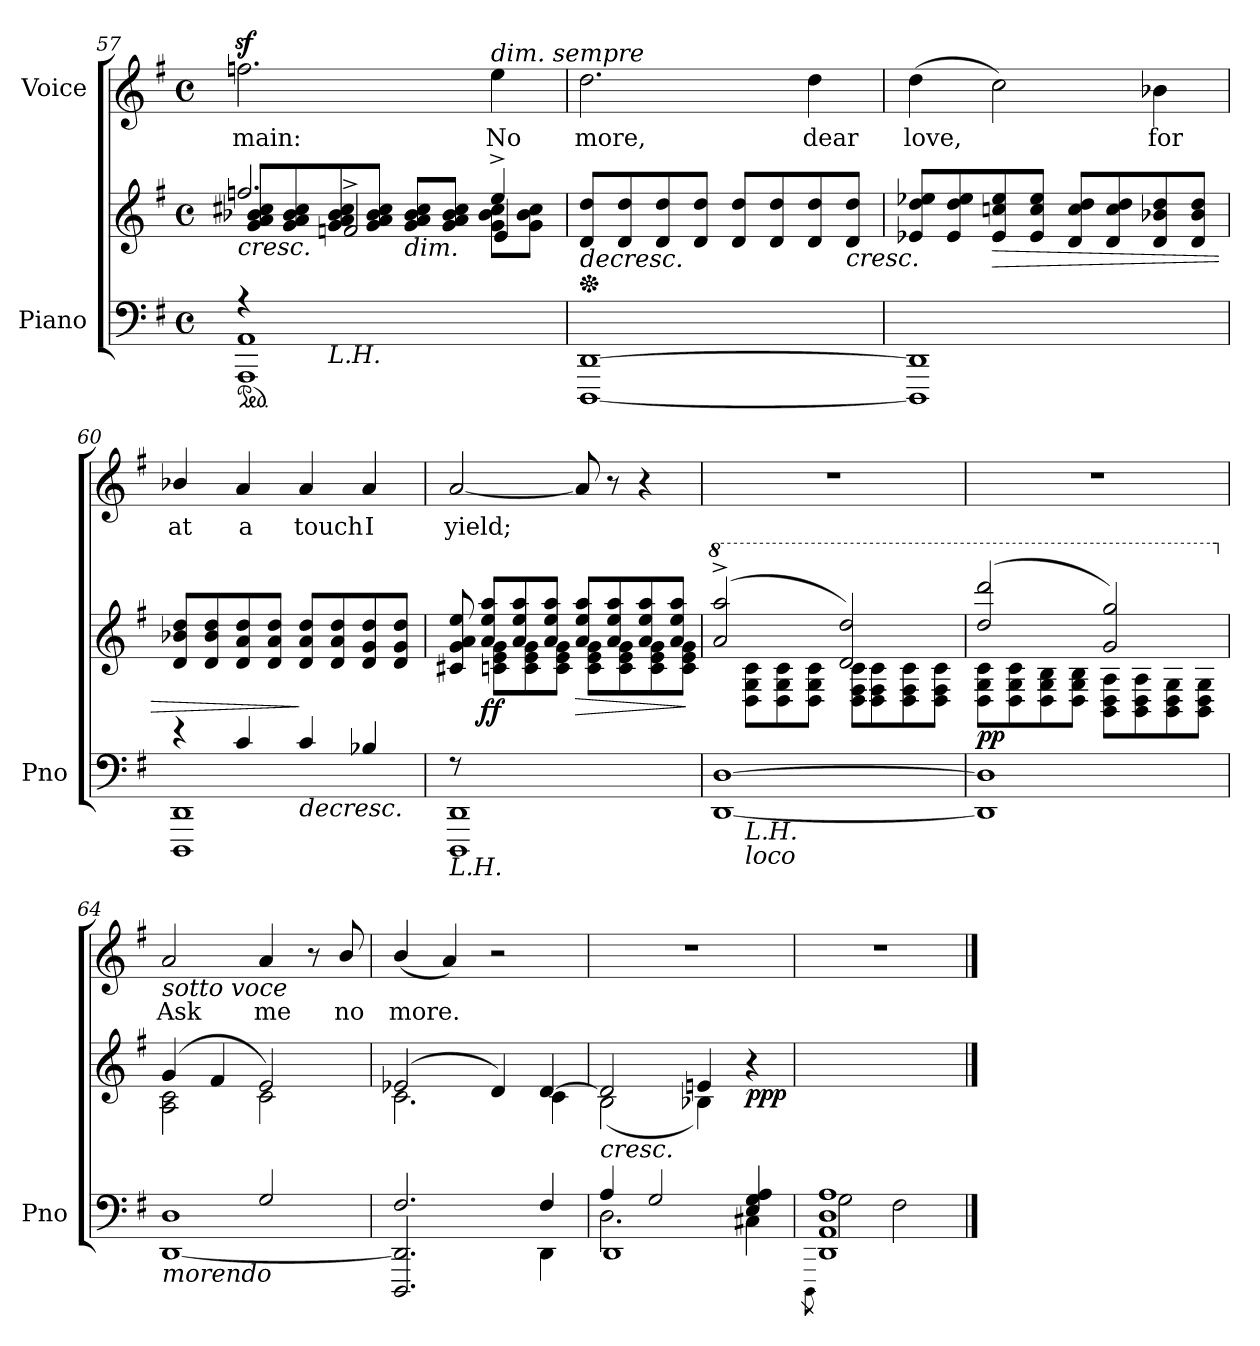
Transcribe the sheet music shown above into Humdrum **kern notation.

**kern	**kern	**dynam	**kern	**text
*part2	*part2	*part2	*part1	*part1
*staff3	*staff2	*staff2/3	*staff1	*staff1
*I"Piano	*	*	*I"Voice	*
*I'Pno	*	*	*	*
*clefF4	*clefG2	*	*clefG2	*
*k[f#]	*k[f#]	*	*k[f#]	*
*M4/4	*M4/4	*	*M4/4	*
*met(c)	*met(c)	*	*met(c)	*
*ped	*	*	*	*
=57	=57	=57	=57	=57
*^	*	*	*	*
!	!	!	!LO:HP:b	!	!LO:LY:b
*	*	*^	*	*	*
*	*	*	*^	*	*	*
4r	1AAA 1AA	2.ffn/	8g/ 8a/ 8b-X/ 8cc#X/L	4ryy	<	2.ffnz>\	main:
.	.	.	8g/ 8a/ 8b-/ 8cc#/	.	.	.	.
!LO:TX:b:i:t=L.H.	!	!	!	!	!	!	!
2.ryy	.	.	8g/ 8a/ 8b-/ 8cc#/	2fn^/	.	.	.
.	.	.	8g/ 8a/ 8b-/ 8cc#/J	.	.	.	.
!	!	!	!LO:TX:b:i:t=dim.	!	!	!	!
.	.	.	8g/ 8a/ 8b-/ 8cc#/L	.	.	.	.
.	.	.	8g/ 8a/ 8b-/ 8cc#/J	.	.	.	.
!	!	!	!	!	!	!LO:TX:a:i:t=dim. sempre	!
!	!	!	!	!	!	!	!LO:LY:b
.	.	4ee^/	8g\ 8b-\ 8cc#\L	4e/	.	4ee\	No
.	.	.	8g\ 8b-\ 8cc#\J	.	.	.	.
*v	*v	*	*	*	*	*	*
*	*v	*v	*v	*	*	*
!!LO:LB:g=z
=58	=58	=58	=58	=58
*	*Xped	*	*	*
*	*^	*	*	*
!	!	!	!LO:HP:b	!	!LO:LY:b
*	*v	*v	*	*	*
[1DDD [<1DD	8d/ 8dd/L	>	2.dd\	more,
.	8d/ 8dd/	.	.	.
.	8d/ 8dd/	.	.	.
.	8d/ 8dd/J	.	.	.
.	8d/ 8dd/L	.	.	.
.	8d/ 8dd/	.	.	.
!	!	!	!	!LO:LY:b
.	8d/ 8dd/	.	4dd\	dear
!	!	!LO:HP:n=1:b	!	!
.	8d/ 8dd/J	[ <	.	.
=59	=59	=59	=59	=59
!	!	!	!	!LO:LY:b
1DDD] 1DD]	8e-X/ 8dd/ 8ee-X/L	.	(4dd\	love,
.	8e-/ 8dd/ 8ee-/	]	.	.
!	!	!LO:HP:b	!	!
.	8e-/ 8ccn/ 8ee-/	>	2cc\)	.
.	8e-/ 8cc/ 8ee-/J	.	.	.
.	8d/ 8cc/ 8dd/L	.	.	.
.	8d/ 8cc/ 8dd/	.	.	.
!	!	!	!	!LO:LY:b
.	8d/ 8b-X/ 8dd/	.	4b-X\	for
.	8d/ 8b-/ 8dd/J	.	.	.
.	.	[	.	.
=60	=60	=60	=60	=60
*^	*	*	*	*
!	!	!	!	!	!LO:LY:b
4r	1DDD 1DD	8d/ 8b-X/ 8dd/L	.	4b-X/	at
.	.	8d/ 8b-/ 8dd/	.	.	.
!	!	!	!	!	!LO:LY:b
4c/	.	8d/ 8a/ 8dd/	.	4a/	a
.	.	8d/ 8a/ 8dd/J	.	.	.
!	!	!	!LO:HP:n=1:b=2	!	!LO:LY:b
4c/	.	8d/ 8a/ 8dd/L	] >	4a/	touch
.	.	8d/ 8a/ 8dd/	.	.	.
!	!	!	!	!	!LO:LY:b
4B-X/	.	8d/ 8g/ 8dd/	.	4a/	I
.	.	8d/ 8g/ 8dd/J	.	.	.
!!LO:PB:g=z
=61	=61	=61	=61	=61	=61
*	*	*^	*	*	*
!LO:TX:b:i:t=L.H.	!	!	!	!	!	!
!	!	!	!	!	!	!LO:LY:b
8r	1DDD 1DD	8c#X/ 8g/ 8a/ 8ee/	8ryy	.	[2a/	yield;
!	!	!	!	!LO:DY:b	!	!
2..ryy	.	8a/ 8ee/ 8aa/L	8cn\ 8e\ 8g\L	ff	.	.
.	.	8a/ 8ee/ 8aa/	8c\ 8e\ 8g\	.	.	.
.	.	8a/ 8ee/ 8aa/J	8c\ 8e\ 8g\J	.	.	.
!	!	!	!	!LO:HP:b	!	!
.	.	8a/ 8ee/ 8aa/L	8c\ 8e\ 8g\L	>	8a/]	.
.	.	8a/ 8ee/ 8aa/	8c\ 8e\ 8g\	.	8r	.
.	.	8a/ 8ee/ 8aa/	8c\ 8e\ 8g\	.	4r	.
.	.	8a/ 8ee/ 8aa/J	8c\ 8e\ 8g\J	.	.	.
*v	*v	*	*	*	*	*
*	*v	*v	*	*	*
.	.	]	.	.
=62	=62	=62	=62	=62
*^	*	*	*	*
*	*	*8va	*	*	*
*	*	*^	*	*	*
!	!	!	!	!LO:DY:a	!	!
!	!	!	!	!LO:DY:n=1:a	!	!
!	!	!	!	!LO:DY:n=2:b	!	!
8ryy	[1DD [>1D	(>2aa/^ 2aaa/^	8ryy	pp other-dynamics p	1r	.
!LO:TX:b:i:t=L.H.	!	!	!	!	!	!
!LO:TX:b:i:t=loco	!	!	!	!	!	!
2..ryy	.	.	8d\ 8g\ 8cc\L	.	.	.
.	.	.	8d\ 8g\ 8cc\	.	.	.
.	.	.	8d\ 8g\ 8cc\J	.	.	.
.	.	2dd/ 2ddd/)	8d\ 8f#\ 8cc\L	.	.	.
.	.	.	8d\ 8f#\ 8cc\	.	.	.
.	.	.	8d\ 8f#\ 8cc\	.	.	.
.	.	.	8d\ 8f#\ 8cc\J	.	.	.
*v	*v	*	*	*	*	*
=63	=63	=63	=63	=63	=63
!	!	!	!LO:DY:b	!	!
1DD] 1D]	(>2ddd/ 2dddd/	8d\ 8g\ 8cc\L	pp	1r	.
.	.	8d\ 8g\ 8cc\	.	.	.
.	.	8d\ 8g\ 8b\	.	.	.
.	.	8d\ 8g\ 8b\J	.	.	.
.	2gg/ 2ggg/)	8B\ 8d\ 8a\L	.	.	.
.	.	8B\ 8d\ 8a\	.	.	.
.	.	8B\ 8d\ 8g\	.	.	.
.	.	8B\ 8d\ 8g\J	.	.	.
!!LO:LB:g=z
=64	=64	=64	=64	=64	=64
*^	*	*	*	*	*
*	*	*X8va	*	*	*	*
!	!	!	!	!	!LO:TX:b:i:t=sotto voce	!
!LO:TX:b:i:t=morendo	!	!	!	!	!	!
!	!	!	!	!	!	!LO:LY:b
2ryy	[1DD 1D	(4g/	2A\ 2c\	.	2a/	Ask
.	.	4f#/	.	.	.	.
!	!	!	!	!	!	!LO:LY:b
2G/	.	2e/)	2c\	.	4a/	me
.	.	.	.	.	8r	.
!	!	!	!	!	!	!LO:LY:b
.	.	.	.	.	8b/	no
=65	=65	=65	=65	=65	=65	=65
!	!	!	!	!	!	!LO:LY:b
2.F#/	2.DDD/ 2.DD/]	(2e-X/	2.c\	.	(4b/	more.
.	.	.	.	.	4a/)	.
.	.	4d/)	.	.	2r	.
4F#/	4DD\	[4d/	4c\	.	.	.
=66	=66	=66	=66	=66	=66	=66
*^	*^	*	*	*	*	*
!	!	!	!	!	!	!LO:HP:b	!	!
2.ryy	4A/	2.D\	1DD	2d/]	(2B\	<	1r	.
.	2G/	.	.	.	.	.	.	.
.	.	.	.	4en/	4B-X\)	]	.	.
!	!	!	!	!	!	!LO:DY:b	!	!
4E/ 4G/ 4A/	4C#X\	4ryy	.	4ryy	4r	ppp	.	.
*v	*v	*v	*v	*	*	*	*	*
*	*v	*v	*	*	*
.	.	[	.	.
=67	=67	=67	=67	=67
*^	*	*	*	*
*	*^	*	*	*	*
.	.	8qDDD\	.	.	.	.
1D 1A	2G\	1DD 1AA	1ryy	.	1r	.
.	2F#\	.	.	.	.	.
*v	*v	*v	*	*	*	*
==	==	==	==	==
*-	*-	*-	*-	*-
